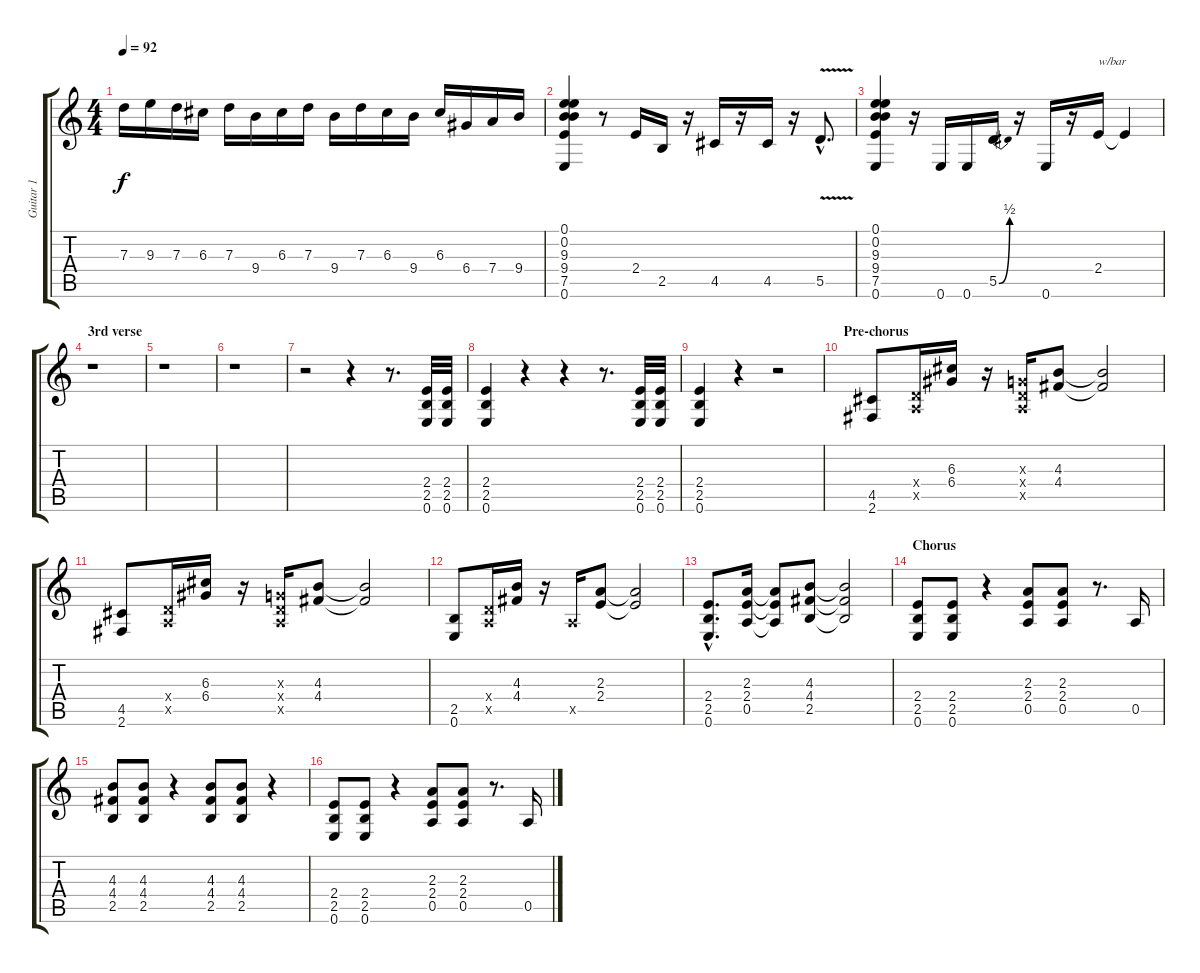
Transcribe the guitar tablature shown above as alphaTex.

\track ("Guitar 1" "Guitar 1") {instrument distortionguitar}
\staff {score tabs}
\tuning (E4 B3 G3 D3 A2 E2) {hide}
\ts (4 4)
\tempo 92
\clef g2
\ks c
7.3.16{dy f} 9.3.16 7.3.16 6.3.16 7.3.16 9.4.16 6.3.16 7.3.16 9.4.16 7.3.16 6.3.16 9.4.16 6.3.16 6.4.16 7.4.16 9.4.16 |
(0.1 0.2 9.3 9.4 7.5 0.6).4 r.8 2.4.16 2.5.16 r.16 4.5.16 r.16 4.5.16 r.16 5.5{v hac}.8{d} |
(0.1 0.2 9.3 9.4 7.5 0.6).4 r.16 0.6.16 0.6.16 5.5{be (bend 0 0 60 2)}.16 r.16 0.6.16 r.16 2.4.16{txt "w/bar"} 2.4{t}.4 |
\section ("" "3rd verse")
r.1 |
r.1 |
r.1 |
r.2 r.4 r.8{d} (2.4 2.5 0.6).32 (2.4 2.5 0.6).32 |
(2.4 2.5 0.6).4 r.4 r.4 r.8{d} (2.4 2.5 0.6).32 (2.4 2.5 0.6).32 |
(2.4 2.5 0.6).4 r.4 r.2 |
\section ("" "Pre-chorus")
(4.5 2.6).8 (0.4{x} 0.5{x}).16 (6.3 6.4).16 r.16 (0.3{x} 0.4{x} 0.5{x}).16 (4.3 4.4).8 (4.3{t} 4.4{t}).2 |
(4.5 2.6).8 (0.4{x} 0.5{x}).16 (6.3 6.4).16 r.16 (0.3{x} 0.4{x} 0.5{x}).16 (4.3 4.4).8 (4.3{t} 4.4{t}).2 |
(2.5 0.6).8 (0.4{x} 0.5{x}).16 (4.3 4.4).16 r.16 0.5{x}.16 (2.3 2.4).8 (2.3{t} 2.4{t}).2 |
(2.4{hac} 2.5{hac} 0.6{hac}).8{d} (2.3 2.4 0.5).16 (2.3{t} 2.4{t} 0.5{t}).8 (4.3 4.4 2.5).8 (4.3{t} 4.4{t} 2.5{t}).2 |
\section ("" "Chorus")
(2.4 2.5 0.6).8 (2.4 2.5 0.6).8 r.4 (2.3 2.4 0.5).8 (2.3 2.4 0.5).8 r.8{d} 0.5.16 |
(4.3 4.4 2.5).8 (4.3 4.4 2.5).8 r.4 (4.3 4.4 2.5).8 (4.3 4.4 2.5).8 r.4 |
(2.4 2.5 0.6).8 (2.4 2.5 0.6).8 r.4 (2.3 2.4 0.5).8 (2.3 2.4 0.5).8 r.8{d} 0.5.16
